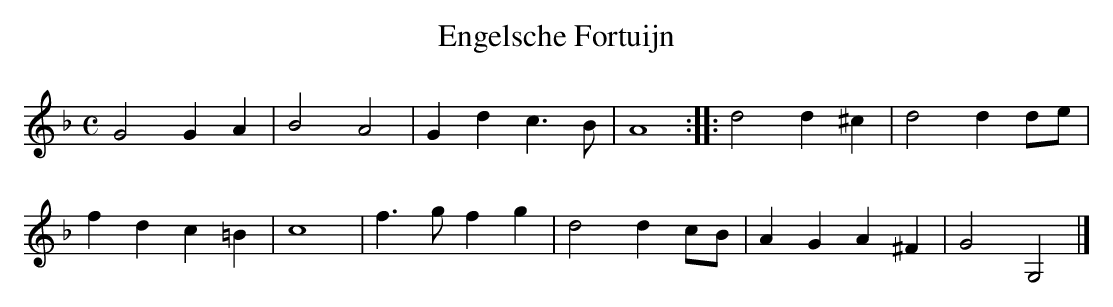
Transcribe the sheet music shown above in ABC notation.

X:1
T:Engelsche Fortuijn
M:C
K:Gdor
G4G2A2|B4A4|G2d2c3B|A8:||:d4d2^c2|d4d2de|
f2d2c2=B2|c8|f3gf2g2|d4d2cB|A2G2A2^F2|G4G,4|]
